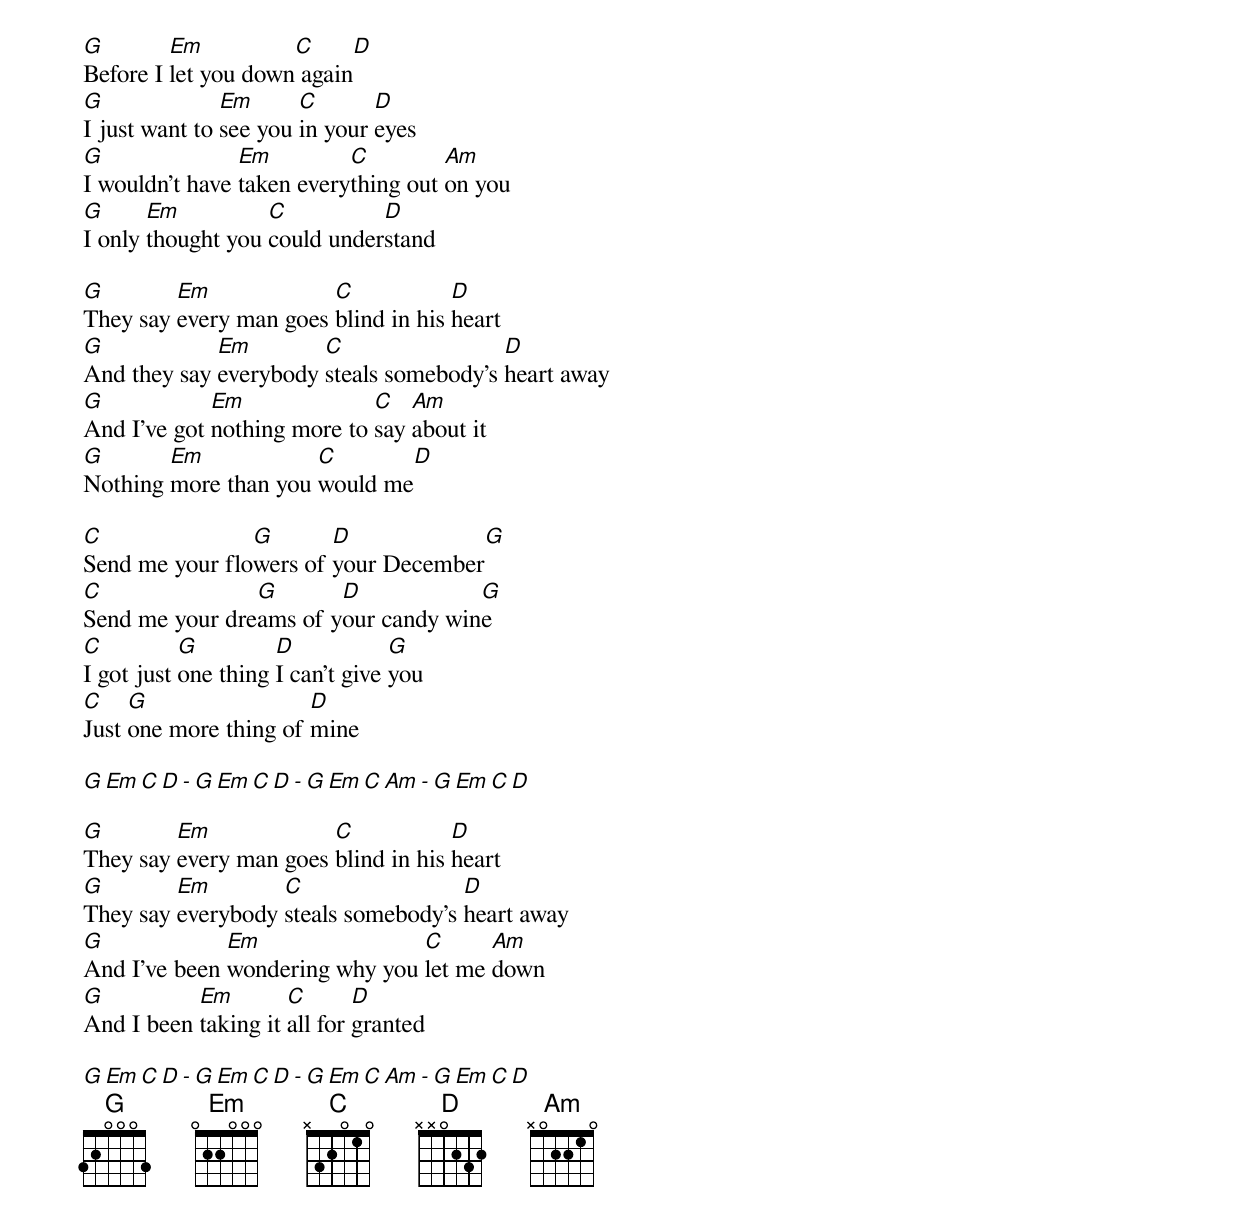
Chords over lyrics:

G        Em          C     D
Before I let you down again
G              Em      C       D
I just want to see you in your eyes
G               Em         C         Am
I wouldn't have taken everything out on you
G      Em          C          D
I only thought you could understand

G        Em             C            D
They say every man goes blind in his heart
G            Em        C                 D
And they say everybody steals somebody's heart away
G            Em              C   Am
And I've got nothing more to say about it
G       Em            C       D
Nothing more than you would me

C               G       D            G
Send me your flowers of your December
C               G       D            G
Send me your dreams of your candy wine
C          G         D            G
I got just one thing I can't give you
C    G                 D
Just one more thing of mine

G Em C D - G Em C D - G Em C Am - G Em C D

G        Em             C            D
They say every man goes blind in his heart
G        Em        C                 D
They say everybody steals somebody's heart away
G             Em                C      Am
And I've been wondering why you let me down
G          Em        C       D
And I been taking it all for granted

G Em C D - G Em C D - G Em C Am - G Em C D
